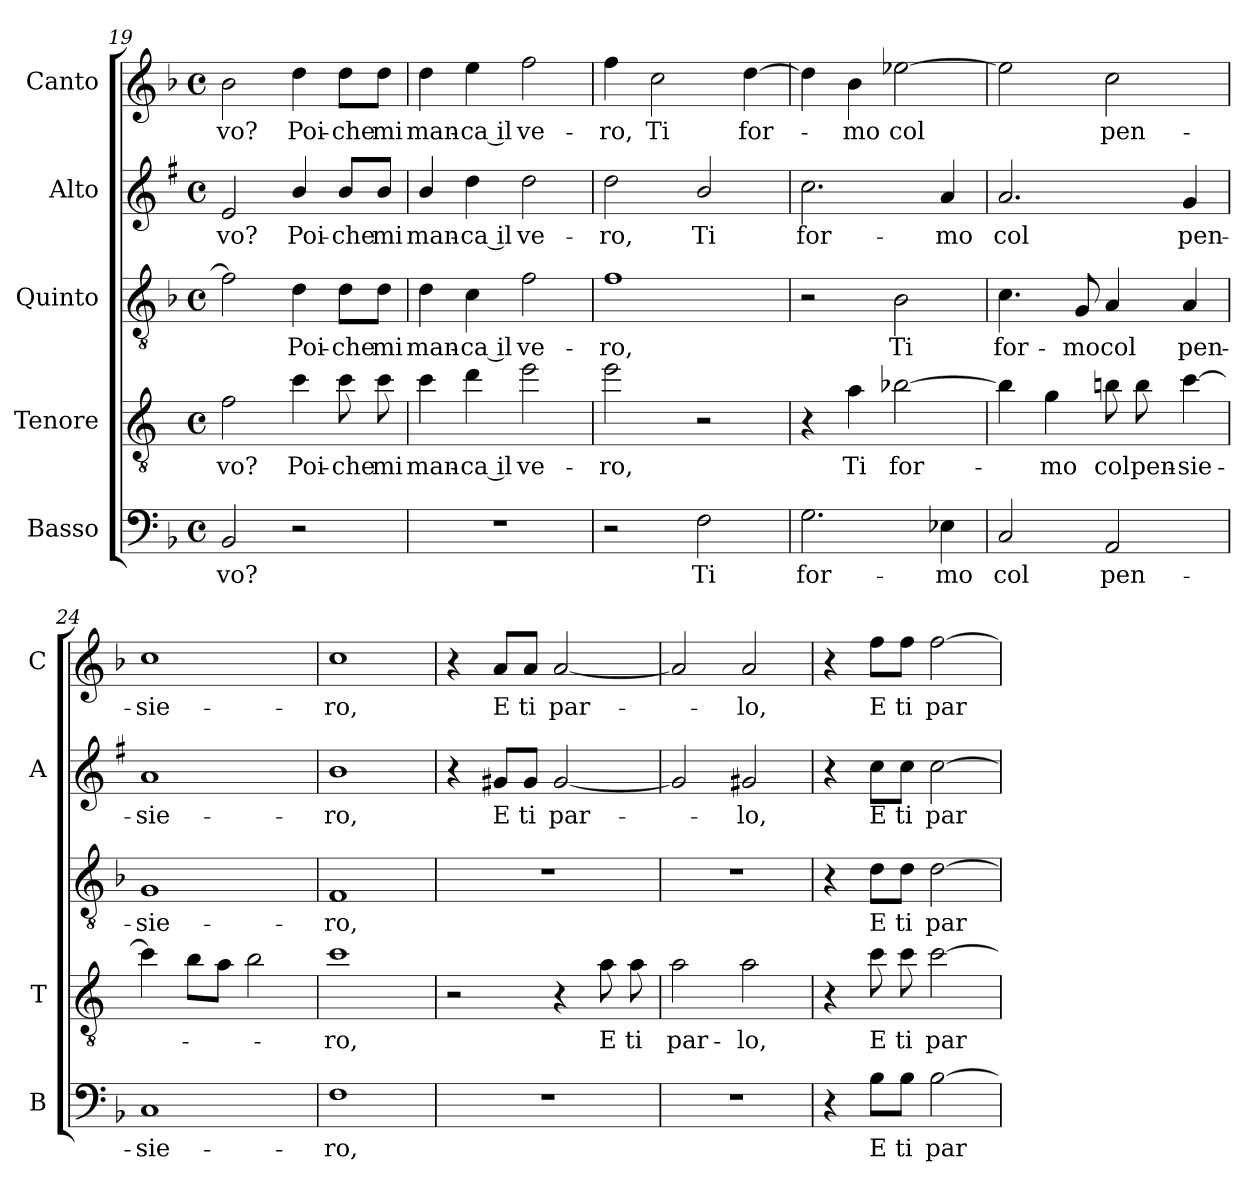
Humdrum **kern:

**kern	**text	**kern	**text	**kern	**text	**kern	**text	**kern	**text
*part5	*part5	*part4	*part4	*part3	*part3	*part2	*part2	*part1	*part1
*staff5	*staff5	*staff4	*staff4	*staff3	*staff3	*staff2	*staff2	*staff1	*staff1
*I"Basso	*	*I"Tenore	*	*I"Quinto	*	*I"Alto	*	*I"Canto	*
*I'B	*	*I'T	*	*	*	*I'A	*	*I'C	*
*clefF4	*	*clefGv2	*	*clefGv2	*	*clefG2	*	*clefG2	*
*	*	*ITrd4c7	*	*	*	*ITrd1c2	*	*	*
*k[b-]	*	*k[b-]	*	*k[b-]	*	*k[b-]	*	*k[b-]	*
*F:	*	*F:	*	*F:	*	*F:	*	*F:	*
*M4/4	*	*M4/4	*	*M4/4	*	*M4/4	*	*M4/4	*
*met(c)	*	*met(c)	*	*met(c)	*	*met(c)	*	*met(c)	*
=19	=19	=19	=19	=19	=19	=19	=19	=19	=19
!	!LO:LY:b	!	!LO:LY:b	!	!	!	!LO:LY:b	!	!LO:LY:b
2BB-/	-vo?	2B-\	-vo?	2f\]	.	2d/	-vo?	2b-\	-vo?
!	!	!	!LO:LY:b	!	!LO:LY:b	!	!LO:LY:b	!	!LO:LY:b
2r	.	4f\	Poi-	4d\	Poi-	4a/	Poi-	4dd\	Poi-
!	!	!	!LO:LY:b	!	!LO:LY:b	!	!LO:LY:b	!	!LO:LY:b
.	.	8f\	-che	8d\L	-che	8a/L	-che	8dd\L	-che
!	!	!	!LO:LY:b	!	!LO:LY:b	!	!LO:LY:b	!	!LO:LY:b
.	.	8f\	mi	8d\J	mi	8a/J	mi	8dd\J	mi
=20	=20	=20	=20	=20	=20	=20	=20	=20	=20
!	!	!	!LO:LY:b	!	!LO:LY:b	!	!LO:LY:b	!	!LO:LY:b
1r	.	4f\	man-	4d\	man-	4a/	man-	4dd\	man-
!	!	!	!LO:LY:b	!	!LO:LY:b	!	!LO:LY:b	!	!LO:LY:b
.	.	4g\	-ca il	4c\	-ca il	4cc\	-ca il	4ee\	-ca il
!	!	!	!LO:LY:b	!	!LO:LY:b	!	!LO:LY:b	!	!LO:LY:b
.	.	2a\	ve-	2f\	ve-	2cc\	ve-	2ff\	ve-
=21	=21	=21	=21	=21	=21	=21	=21	=21	=21
!	!	!	!LO:LY:b	!	!LO:LY:b	!	!LO:LY:b	!	!LO:LY:b
2r	.	2a\	-ro,	1f	-ro,	2cc\	-ro,	4ff\	-ro,
!	!	!	!	!	!	!	!	!	!LO:LY:b
.	.	.	.	.	.	.	.	2cc\	Ti
!	!LO:LY:b	!	!	!	!	!	!LO:LY:b	!	!
2F\	Ti	2r	.	.	.	2a/	Ti	.	.
!	!	!	!	!	!	!	!	!	!LO:LY:b
.	.	.	.	.	.	.	.	[4dd\	for-
=22	=22	=22	=22	=22	=22	=22	=22	=22	=22
!	!LO:LY:b	!	!	!	!	!	!LO:LY:b	!	!
2.G\	for-	4r	.	2r	.	2.b-\	for-	4dd\]	.
!	!	!	!LO:LY:b	!	!	!	!	!	!LO:LY:b
.	.	4d\	Ti	.	.	.	.	4b-\	-mo
!	!	!	!LO:LY:b	!	!LO:LY:b	!	!	!	!LO:LY:b
.	.	[2e-X\	for-	2B-\	Ti	.	.	[2ee-X\	col
!	!LO:LY:b	!	!	!	!	!	!LO:LY:b	!	!
4E-X\	-mo	.	.	.	.	4g/	-mo	.	.
=23	=23	=23	=23	=23	=23	=23	=23	=23	=23
!	!LO:LY:b	!	!	!	!LO:LY:b	!	!LO:LY:b	!	!
2C/	col	4e-\]	.	4.c\	for-	2.g/	col	2ee-\]	.
!	!	!	!LO:LY:b	!	!	!	!	!	!
.	.	4c\	-mo	.	.	.	.	.	.
!	!	!	!	!	!LO:LY:b	!	!	!	!
.	.	.	.	8G/	-mo	.	.	.	.
!	!LO:LY:b	!	!LO:LY:b	!	!LO:LY:b	!	!	!	!LO:LY:b
2AA/	pen-	8en\	col	4A/	col	.	.	2cc\	pen-
!	!	!	!LO:LY:b	!	!	!	!	!	!
.	.	8e\	pen-	.	.	.	.	.	.
!	!	!	!LO:LY:b	!	!LO:LY:b	!	!LO:LY:b	!	!
.	.	[4f\	-sie-	4A/	pen-	4f/	pen-	.	.
!!LO:LB:g=z
=24	=24	=24	=24	=24	=24	=24	=24	=24	=24
!	!LO:LY:b	!	!	!	!LO:LY:b	!	!LO:LY:b	!	!LO:LY:b
1C	-sie-	4f\]	.	1G	-sie-	1g	-sie-	1cc	-sie-
.	.	8e\L	.	.	.	.	.	.	.
.	.	8d\J	.	.	.	.	.	.	.
.	.	2e\	.	.	.	.	.	.	.
=25	=25	=25	=25	=25	=25	=25	=25	=25	=25
!	!LO:LY:b	!	!LO:LY:b	!	!LO:LY:b	!	!LO:LY:b	!	!LO:LY:b
1F	-ro,	1f	-ro,	1F	-ro,	1a	-ro,	1cc	-ro,
=26	=26	=26	=26	=26	=26	=26	=26	=26	=26
1r	.	2r	.	1r	.	4r	.	4r	.
!	!	!	!	!	!	!	!LO:LY:b	!	!LO:LY:b
.	.	.	.	.	.	8f#X/L	E	8a/L	E
!	!	!	!	!	!	!	!LO:LY:b	!	!LO:LY:b
.	.	.	.	.	.	8f#/J	ti	8a/J	ti
!	!	!	!	!	!	!	!LO:LY:b	!	!LO:LY:b
.	.	4r	.	.	.	[2f#/	par-	[2a/	par-
!	!	!	!LO:LY:b	!	!	!	!	!	!
.	.	8d\	E	.	.	.	.	.	.
!	!	!	!LO:LY:b	!	!	!	!	!	!
.	.	8d\	ti	.	.	.	.	.	.
=27	=27	=27	=27	=27	=27	=27	=27	=27	=27
!	!	!	!LO:LY:b	!	!	!	!	!	!
1r	.	2d\	par-	1r	.	2f#/]	.	2a/]	.
!	!	!	!LO:LY:b	!	!	!	!LO:LY:b	!	!LO:LY:b
.	.	2d\	-lo,	.	.	2f#X/	-lo,	2a/	-lo,
=28	=28	=28	=28	=28	=28	=28	=28	=28	=28
4r	.	4r	.	4r	.	4r	.	4r	.
!	!LO:LY:b	!	!LO:LY:b	!	!LO:LY:b	!	!LO:LY:b	!	!LO:LY:b
8B-\L	E	8f\	E	8d\L	E	8b-\L	E	8ff\L	E
!	!LO:LY:b	!	!LO:LY:b	!	!LO:LY:b	!	!LO:LY:b	!	!LO:LY:b
8B-\J	ti	8f\	ti	8d\J	ti	8b-\J	ti	8ff\J	ti
!	!LO:LY:b	!	!LO:LY:b	!	!LO:LY:b	!	!LO:LY:b	!	!LO:LY:b
[2B-\	par-	[2f\	par-	[2d\	par-	[2b-\	par-	[2ff\	par-
=	=	=	=	=	=	=	=	=	=
*-	*-	*-	*-	*-	*-	*-	*-	*-	*-
